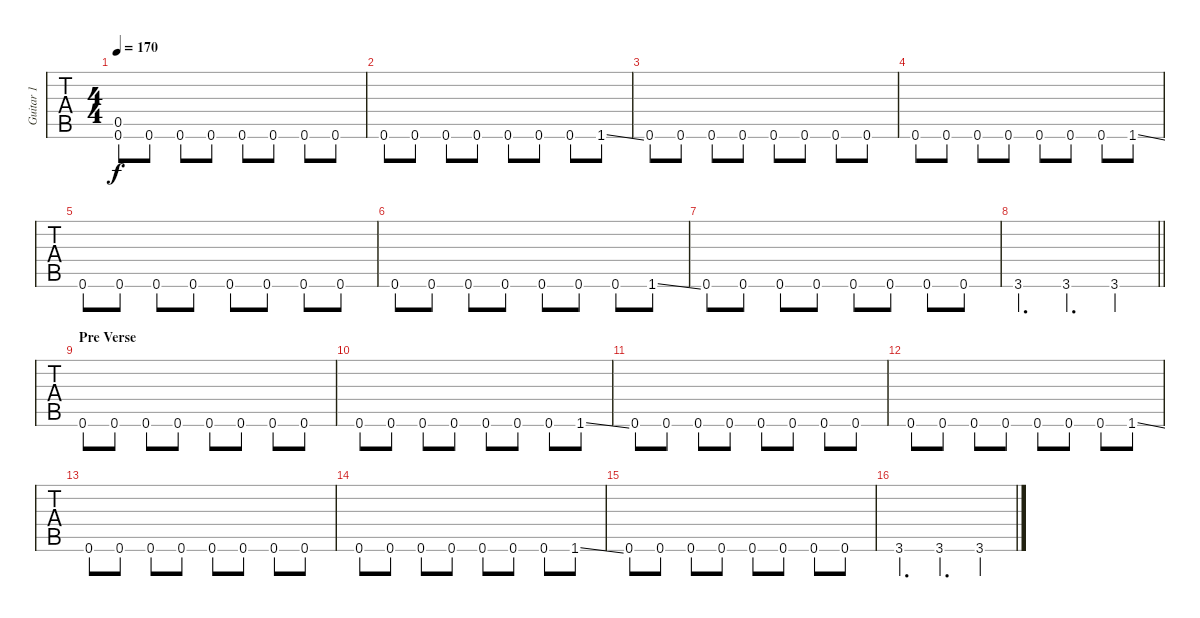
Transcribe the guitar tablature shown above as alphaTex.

\track ("Guitar 1" "Guitar 1") {instrument distortionguitar}
\staff {tabs}
\tuning (D4 A3 F3 C3 G2 C2) {hide}
\ts (4 4)
\tempo 170
\clef g2
\ks c
(0.5 0.6).8{dy f balance 16} 0.6.8 0.6.8 0.6.8 0.6.8 0.6.8 0.6.8 0.6.8 |
0.6.8 0.6.8 0.6.8 0.6.8 0.6.8 0.6.8 0.6.8 1.6{ss}.8 |
0.6.8 0.6.8 0.6.8 0.6.8 0.6.8 0.6.8 0.6.8 0.6.8 |
0.6.8 0.6.8 0.6.8 0.6.8 0.6.8 0.6.8 0.6.8 1.6{ss}.8 |
0.6.8 0.6.8 0.6.8 0.6.8 0.6.8 0.6.8 0.6.8 0.6.8 |
0.6.8 0.6.8 0.6.8 0.6.8 0.6.8 0.6.8 0.6.8 1.6{ss}.8 |
0.6.8 0.6.8 0.6.8 0.6.8 0.6.8 0.6.8 0.6.8 0.6.8 |
\barLineRight lightlight
3.6.4{d} 3.6.4{d} 3.6.4 |
\section ("" "Pre Verse")
0.6.8 0.6.8 0.6.8 0.6.8 0.6.8 0.6.8 0.6.8 0.6.8 |
0.6.8 0.6.8 0.6.8 0.6.8 0.6.8 0.6.8 0.6.8 1.6{ss}.8 |
0.6.8 0.6.8 0.6.8 0.6.8 0.6.8 0.6.8 0.6.8 0.6.8 |
0.6.8 0.6.8 0.6.8 0.6.8 0.6.8 0.6.8 0.6.8 1.6{ss}.8 |
0.6.8 0.6.8 0.6.8 0.6.8 0.6.8 0.6.8 0.6.8 0.6.8 |
0.6.8 0.6.8 0.6.8 0.6.8 0.6.8 0.6.8 0.6.8 1.6{ss}.8 |
0.6.8 0.6.8 0.6.8 0.6.8 0.6.8 0.6.8 0.6.8 0.6.8 |
3.6.4{d} 3.6.4{d} 3.6.4
